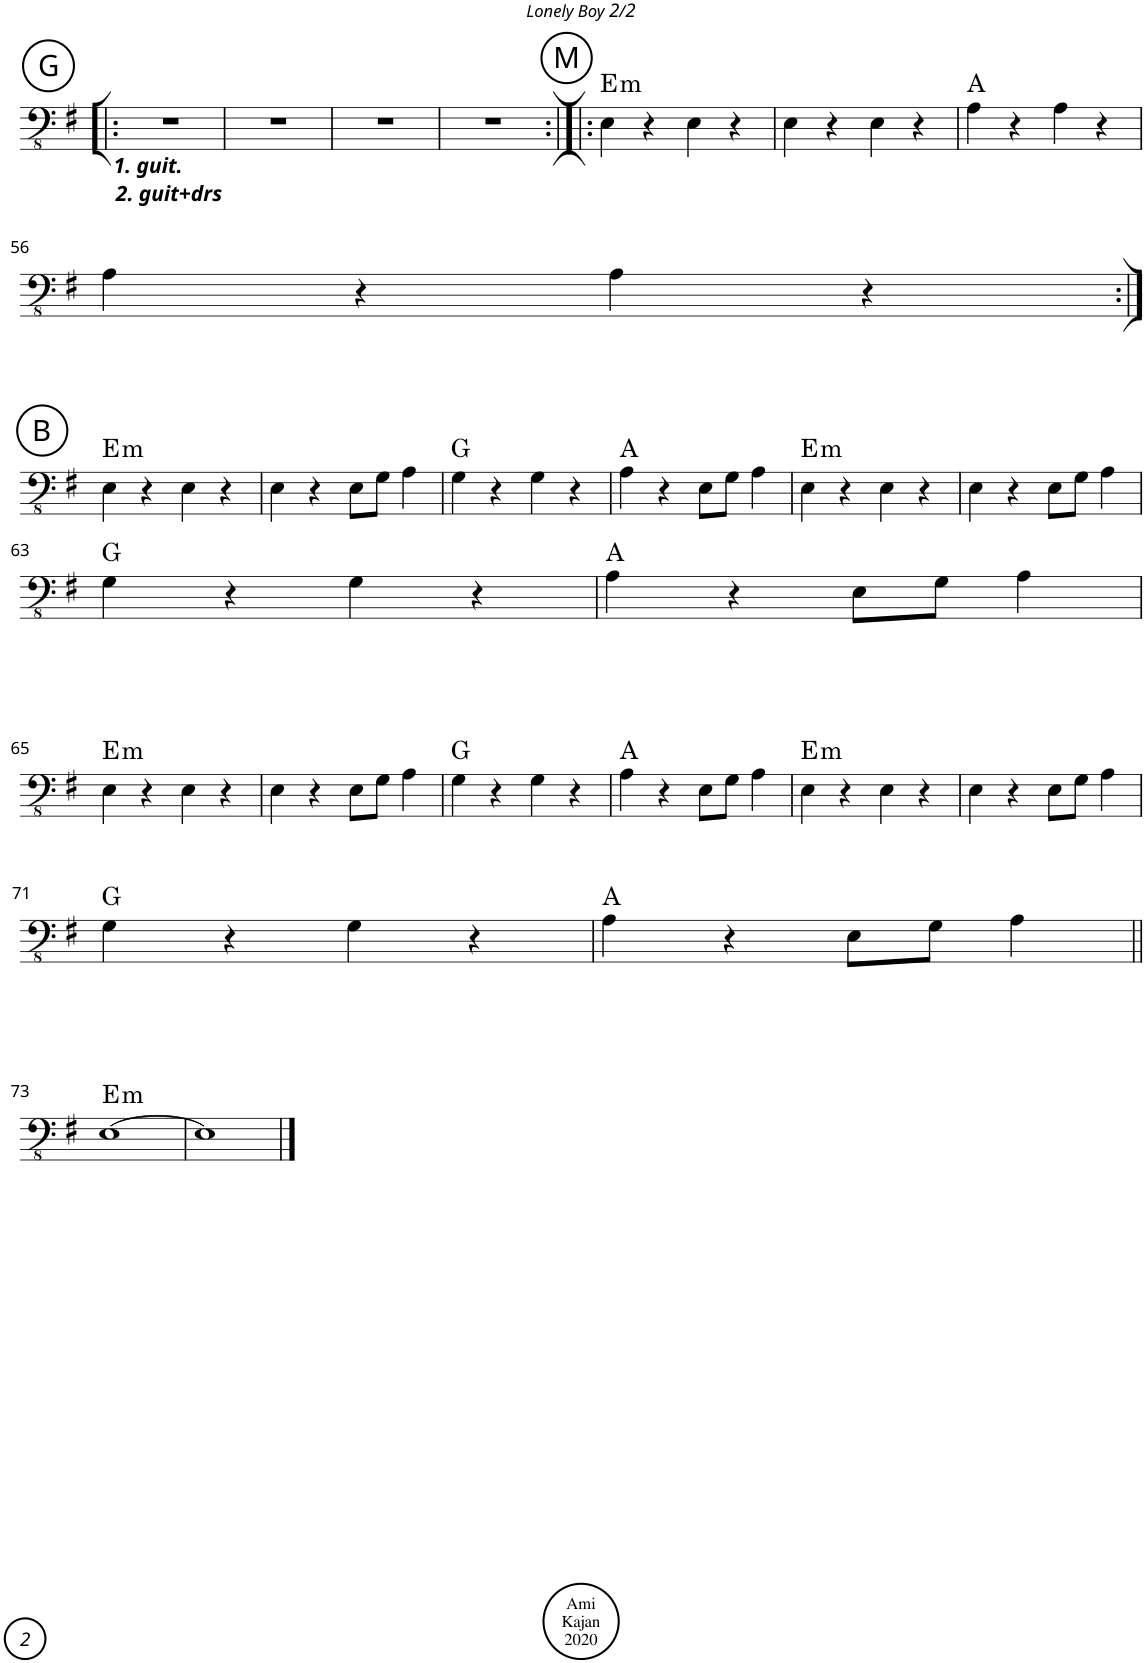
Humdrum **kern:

**kern	**harte
*part1	*part1
*staff1	*
*I"Acoustic Bass	*
*I'Bass	*
!!LO:PB:g=z
*clefFv4	*
*k[f#]	*
*M4/4	*
*met(c)	*
!!LO:REH:place=s1:a:cj:enc=circle:fs=14:t=G
=49!|:	=49!|:
!LO:TX:b:Bi:t=1. guit.	!
!LO:TX:b:t=2. guit+drs	!
1r	.
=50	=50
1r	.
=51	=51
1r	.
=52	=52
1r	.
!!LO:REH:place=s1:a:cj:enc=circle:fs=14:t=M
=53:|!|:	=53:|!|:
!	!LO:H:kt=m
4EE\	E:min
4r	.
4EE\	.
4r	.
=54	=54
4EE\	.
4r	.
4EE\	.
4r	.
=55	=55
4AA\	A:maj
4r	.
4AA\	.
4r	.
!!LO:LB:g=z
=56	=56
4AA\	.
4r	.
4AA\	.
4r	.
!!LO:LB:g=z
!!LO:REH:place=s1:a:cj:enc=circle:fs=14:t=B
=57:|!	=57:|!
!	!LO:H:kt=m
4EE\	E:min
4r	.
4EE\	.
4r	.
=58	=58
4EE\	.
4r	.
8EE\L	.
8GG\J	.
4AA\	.
=59	=59
4GG\	G:maj
4r	.
4GG\	.
4r	.
=60	=60
4AA\	A:maj
4r	.
8EE\L	.
8GG\J	.
4AA\	.
=61	=61
!	!LO:H:kt=m
4EE\	E:min
4r	.
4EE\	.
4r	.
=62	=62
4EE\	.
4r	.
8EE\L	.
8GG\J	.
4AA\	.
!!LO:LB:g=z
=63	=63
4GG\	G:maj
4r	.
4GG\	.
4r	.
=64	=64
4AA\	A:maj
4r	.
8EE\L	.
8GG\J	.
4AA\	.
!!LO:LB:g=z
=65	=65
!	!LO:H:kt=m
4EE\	E:min
4r	.
4EE\	.
4r	.
=66	=66
4EE\	.
4r	.
8EE\L	.
8GG\J	.
4AA\	.
=67	=67
4GG\	G:maj
4r	.
4GG\	.
4r	.
=68	=68
4AA\	A:maj
4r	.
8EE\L	.
8GG\J	.
4AA\	.
=69	=69
!	!LO:H:kt=m
4EE\	E:min
4r	.
4EE\	.
4r	.
=70	=70
4EE\	.
4r	.
8EE\L	.
8GG\J	.
4AA\	.
!!LO:LB:g=z
=71	=71
4GG\	G:maj
4r	.
4GG\	.
4r	.
=72	=72
4AA\	A:maj
4r	.
8EE\L	.
8GG\J	.
4AA\	.
!!LO:LB:g=z
=73||	=73||
!	!LO:H:kt=m
[1EE	E:min
=74	=74
1EE]	.
==	==
*-	*-
